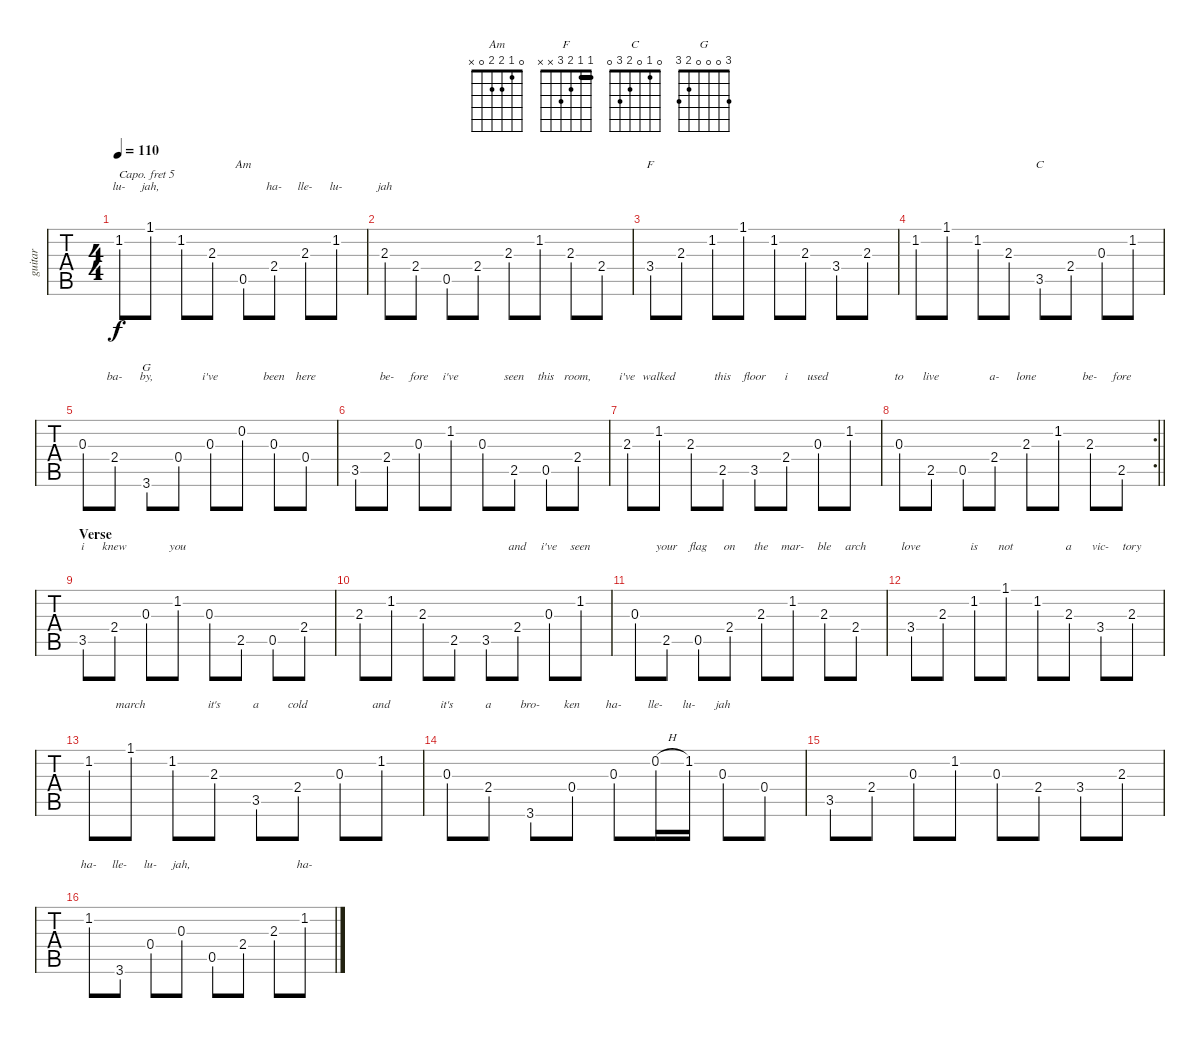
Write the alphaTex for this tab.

\track ("guitar" "guitar") {instrument acousticguitarnylon}
\staff {tabs}
\capo 5
\tuning (E4 B3 G3 D3 A2 E2) {hide}
\chord ("Am" 0 1 2 2 0 x)
\chord ("F" 1 1 2 3 x x) {barre 1}
\chord ("C" 0 1 0 2 3 0)
\chord ("G" 3 0 0 0 2 3)
\ts (4 4)
\tempo 110
\clef g2
\ks c
1.2.8{lyrics (0 "lu-") lyrics (1 "") lyrics (2 "") lyrics (3 "") lyrics (4 "") dy f} 1.1.8{lyrics (0 "jah,") lyrics (1 "") lyrics (2 "") lyrics (3 "") lyrics (4 "")} 1.2.8{lyrics (0 "") lyrics (1 "") lyrics (2 "") lyrics (3 "") lyrics (4 "")} 2.3.8{lyrics (0 "") lyrics (1 "") lyrics (2 "") lyrics (3 "") lyrics (4 "")} 0.5.8{ch "Am" lyrics (0 "") lyrics (1 "") lyrics (2 "") lyrics (3 "") lyrics (4 "")} 2.4.8{lyrics (0 "ha-") lyrics (1 "") lyrics (2 "") lyrics (3 "") lyrics (4 "")} 2.3.8{lyrics (0 "lle-") lyrics (1 "") lyrics (2 "") lyrics (3 "") lyrics (4 "")} 1.2.8{lyrics (0 "lu-") lyrics (1 "") lyrics (2 "") lyrics (3 "") lyrics (4 "")} |
2.3.8{lyrics (0 "jah") lyrics (1 "") lyrics (2 "") lyrics (3 "") lyrics (4 "")} 2.4.8{lyrics (0 "") lyrics (1 "") lyrics (2 "") lyrics (3 "") lyrics (4 "")} 0.5.8{lyrics (0 "") lyrics (1 "") lyrics (2 "") lyrics (3 "") lyrics (4 "")} 2.4.8{lyrics (0 "") lyrics (1 "") lyrics (2 "") lyrics (3 "") lyrics (4 "")} 2.3.8{lyrics (0 "") lyrics (1 "") lyrics (2 "") lyrics (3 "") lyrics (4 "")} 1.2.8{lyrics (0 "") lyrics (1 "") lyrics (2 "") lyrics (3 "") lyrics (4 "")} 2.3.8{lyrics (0 "") lyrics (1 "") lyrics (2 "") lyrics (3 "") lyrics (4 "")} 2.4.8{lyrics (0 "") lyrics (1 "") lyrics (2 "") lyrics (3 "") lyrics (4 "")} |
3.4.8{ch "F" lyrics (0 "") lyrics (1 "") lyrics (2 "") lyrics (3 "") lyrics (4 "")} 2.3.8{lyrics (0 "") lyrics (1 "") lyrics (2 "") lyrics (3 "") lyrics (4 "")} 1.2.8{lyrics (0 "") lyrics (1 "") lyrics (2 "") lyrics (3 "") lyrics (4 "")} 1.1.8{lyrics (0 "") lyrics (1 "") lyrics (2 "") lyrics (3 "") lyrics (4 "")} 1.2.8{lyrics (0 "") lyrics (1 "") lyrics (2 "") lyrics (3 "") lyrics (4 "")} 2.3.8{lyrics (0 "") lyrics (1 "") lyrics (2 "") lyrics (3 "") lyrics (4 "")} 3.4.8{lyrics (0 "") lyrics (1 "") lyrics (2 "") lyrics (3 "") lyrics (4 "")} 2.3.8{lyrics (0 "") lyrics (1 "") lyrics (2 "") lyrics (3 "") lyrics (4 "")} |
1.2.8{lyrics (0 "") lyrics (1 "") lyrics (2 "") lyrics (3 "") lyrics (4 "")} 1.1.8{lyrics (0 "") lyrics (1 "") lyrics (2 "") lyrics (3 "") lyrics (4 "")} 1.2.8{lyrics (0 "") lyrics (1 "") lyrics (2 "") lyrics (3 "") lyrics (4 "")} 2.3.8{lyrics (0 "") lyrics (1 "") lyrics (2 "") lyrics (3 "") lyrics (4 "")} 3.5.8{ch "C" lyrics (0 "") lyrics (1 "") lyrics (2 "") lyrics (3 "") lyrics (4 "")} 2.4.8{lyrics (0 "") lyrics (1 "") lyrics (2 "") lyrics (3 "") lyrics (4 "")} 0.3.8{lyrics (0 "") lyrics (1 "") lyrics (2 "") lyrics (3 "") lyrics (4 "")} 1.2.8{lyrics (0 "") lyrics (1 "") lyrics (2 "") lyrics (3 "") lyrics (4 "")} |
0.3.8{lyrics (0 "") lyrics (1 "") lyrics (2 "") lyrics (3 "") lyrics (4 "")} 2.4.8{lyrics (0 "ba-") lyrics (1 "") lyrics (2 "") lyrics (3 "") lyrics (4 "")} 3.6.8{ch "G" lyrics (0 "by,") lyrics (1 "") lyrics (2 "") lyrics (3 "") lyrics (4 "")} 0.4.8{lyrics (0 "") lyrics (1 "") lyrics (2 "") lyrics (3 "") lyrics (4 "")} 0.3.8{lyrics (0 "i've") lyrics (1 "") lyrics (2 "") lyrics (3 "") lyrics (4 "")} 0.2.8{lyrics (0 "") lyrics (1 "") lyrics (2 "") lyrics (3 "") lyrics (4 "")} 0.3.8{lyrics (0 "been") lyrics (1 "") lyrics (2 "") lyrics (3 "") lyrics (4 "")} 0.4.8{lyrics (0 "here") lyrics (1 "") lyrics (2 "") lyrics (3 "") lyrics (4 "")} |
3.5.8{lyrics (0 "") lyrics (1 "") lyrics (2 "") lyrics (3 "") lyrics (4 "")} 2.4.8{lyrics (0 "be-") lyrics (1 "") lyrics (2 "") lyrics (3 "") lyrics (4 "")} 0.3.8{lyrics (0 "fore") lyrics (1 "") lyrics (2 "") lyrics (3 "") lyrics (4 "")} 1.2.8{lyrics (0 "i've") lyrics (1 "") lyrics (2 "") lyrics (3 "") lyrics (4 "")} 0.3.8{lyrics (0 "") lyrics (1 "") lyrics (2 "") lyrics (3 "") lyrics (4 "")} 2.5.8{lyrics (0 "seen") lyrics (1 "") lyrics (2 "") lyrics (3 "") lyrics (4 "")} 0.5.8{lyrics (0 "this") lyrics (1 "") lyrics (2 "") lyrics (3 "") lyrics (4 "")} 2.4.8{lyrics (0 "room,") lyrics (1 "") lyrics (2 "") lyrics (3 "") lyrics (4 "")} |
2.3.8{lyrics (0 "i've") lyrics (1 "") lyrics (2 "") lyrics (3 "") lyrics (4 "")} 1.2.8{lyrics (0 "walked") lyrics (1 "") lyrics (2 "") lyrics (3 "") lyrics (4 "")} 2.3.8{lyrics (0 "") lyrics (1 "") lyrics (2 "") lyrics (3 "") lyrics (4 "")} 2.5.8{lyrics (0 "this") lyrics (1 "") lyrics (2 "") lyrics (3 "") lyrics (4 "")} 3.5.8{lyrics (0 "floor") lyrics (1 "") lyrics (2 "") lyrics (3 "") lyrics (4 "")} 2.4.8{lyrics (0 "i") lyrics (1 "") lyrics (2 "") lyrics (3 "") lyrics (4 "")} 0.3.8{lyrics (0 "used") lyrics (1 "") lyrics (2 "") lyrics (3 "") lyrics (4 "")} 1.2.8{lyrics (0 "") lyrics (1 "") lyrics (2 "") lyrics (3 "") lyrics (4 "")} |
\rc 2
\barLineRight lightlight
0.3.8{lyrics (0 "to") lyrics (1 "") lyrics (2 "") lyrics (3 "") lyrics (4 "")} 2.5.8{lyrics (0 "live") lyrics (1 "") lyrics (2 "") lyrics (3 "") lyrics (4 "")} 0.5.8{lyrics (0 "") lyrics (1 "") lyrics (2 "") lyrics (3 "") lyrics (4 "")} 2.4.8{lyrics (0 "a-") lyrics (1 "") lyrics (2 "") lyrics (3 "") lyrics (4 "")} 2.3.8{lyrics (0 "lone") lyrics (1 "") lyrics (2 "") lyrics (3 "") lyrics (4 "")} 1.2.8{lyrics (0 "") lyrics (1 "") lyrics (2 "") lyrics (3 "") lyrics (4 "")} 2.3.8{lyrics (0 "be-") lyrics (1 "") lyrics (2 "") lyrics (3 "") lyrics (4 "")} 2.5.8{lyrics (0 "fore") lyrics (1 "") lyrics (2 "") lyrics (3 "") lyrics (4 "")} |
\section ("" "Verse")
3.5.8{lyrics (0 "i") lyrics (1 "") lyrics (2 "") lyrics (3 "") lyrics (4 "")} 2.4.8{lyrics (0 "knew") lyrics (1 "") lyrics (2 "") lyrics (3 "") lyrics (4 "")} 0.3.8{lyrics (0 "") lyrics (1 "") lyrics (2 "") lyrics (3 "") lyrics (4 "")} 1.2.8{lyrics (0 "you") lyrics (1 "") lyrics (2 "") lyrics (3 "") lyrics (4 "")} 0.3.8{lyrics (0 "") lyrics (1 "") lyrics (2 "") lyrics (3 "") lyrics (4 "")} 2.5.8{lyrics (0 "") lyrics (1 "") lyrics (2 "") lyrics (3 "") lyrics (4 "")} 0.5.8{lyrics (0 "") lyrics (1 "") lyrics (2 "") lyrics (3 "") lyrics (4 "")} 2.4.8{lyrics (0 "") lyrics (1 "") lyrics (2 "") lyrics (3 "") lyrics (4 "")} |
2.3.8{lyrics (0 "") lyrics (1 "") lyrics (2 "") lyrics (3 "") lyrics (4 "")} 1.2.8{lyrics (0 "") lyrics (1 "") lyrics (2 "") lyrics (3 "") lyrics (4 "")} 2.3.8{lyrics (0 "") lyrics (1 "") lyrics (2 "") lyrics (3 "") lyrics (4 "")} 2.5.8{lyrics (0 "") lyrics (1 "") lyrics (2 "") lyrics (3 "") lyrics (4 "")} 3.5.8{lyrics (0 "") lyrics (1 "") lyrics (2 "") lyrics (3 "") lyrics (4 "")} 2.4.8{lyrics (0 "and") lyrics (1 "") lyrics (2 "") lyrics (3 "") lyrics (4 "")} 0.3.8{lyrics (0 "i've") lyrics (1 "") lyrics (2 "") lyrics (3 "") lyrics (4 "")} 1.2.8{lyrics (0 "seen") lyrics (1 "") lyrics (2 "") lyrics (3 "") lyrics (4 "")} |
0.3.8{lyrics (0 "") lyrics (1 "") lyrics (2 "") lyrics (3 "") lyrics (4 "")} 2.5.8{lyrics (0 "your") lyrics (1 "") lyrics (2 "") lyrics (3 "") lyrics (4 "")} 0.5.8{lyrics (0 "flag") lyrics (1 "") lyrics (2 "") lyrics (3 "") lyrics (4 "")} 2.4.8{lyrics (0 "on") lyrics (1 "") lyrics (2 "") lyrics (3 "") lyrics (4 "")} 2.3.8{lyrics (0 "the") lyrics (1 "") lyrics (2 "") lyrics (3 "") lyrics (4 "")} 1.2.8{lyrics (0 "mar-") lyrics (1 "") lyrics (2 "") lyrics (3 "") lyrics (4 "")} 2.3.8{lyrics (0 "ble") lyrics (1 "") lyrics (2 "") lyrics (3 "") lyrics (4 "")} 2.4.8{lyrics (0 "arch") lyrics (1 "") lyrics (2 "") lyrics (3 "") lyrics (4 "")} |
3.4.8{lyrics (0 "love") lyrics (1 "") lyrics (2 "") lyrics (3 "") lyrics (4 "")} 2.3.8{lyrics (0 "") lyrics (1 "") lyrics (2 "") lyrics (3 "") lyrics (4 "")} 1.2.8{lyrics (0 "is") lyrics (1 "") lyrics (2 "") lyrics (3 "") lyrics (4 "")} 1.1.8{lyrics (0 "not") lyrics (1 "") lyrics (2 "") lyrics (3 "") lyrics (4 "")} 1.2.8{lyrics (0 "") lyrics (1 "") lyrics (2 "") lyrics (3 "") lyrics (4 "")} 2.3.8{lyrics (0 "a") lyrics (1 "") lyrics (2 "") lyrics (3 "") lyrics (4 "")} 3.4.8{lyrics (0 "vic-") lyrics (1 "") lyrics (2 "") lyrics (3 "") lyrics (4 "")} 2.3.8{lyrics (0 "tory") lyrics (1 "") lyrics (2 "") lyrics (3 "") lyrics (4 "")} |
1.2.8{lyrics (0 "") lyrics (1 "") lyrics (2 "") lyrics (3 "") lyrics (4 "")} 1.1.8{lyrics (0 "march") lyrics (1 "") lyrics (2 "") lyrics (3 "") lyrics (4 "")} 1.2.8{lyrics (0 "") lyrics (1 "") lyrics (2 "") lyrics (3 "") lyrics (4 "")} 2.3.8{lyrics (0 "it's") lyrics (1 "") lyrics (2 "") lyrics (3 "") lyrics (4 "")} 3.5.8{lyrics (0 "a") lyrics (1 "") lyrics (2 "") lyrics (3 "") lyrics (4 "")} 2.4.8{lyrics (0 "cold") lyrics (1 "") lyrics (2 "") lyrics (3 "") lyrics (4 "")} 0.3.8{lyrics (0 "") lyrics (1 "") lyrics (2 "") lyrics (3 "") lyrics (4 "")} 1.2.8{lyrics (0 "and") lyrics (1 "") lyrics (2 "") lyrics (3 "") lyrics (4 "")} |
0.3.8{lyrics (0 "it's") lyrics (1 "") lyrics (2 "") lyrics (3 "") lyrics (4 "")} 2.4.8{lyrics (0 "a") lyrics (1 "") lyrics (2 "") lyrics (3 "") lyrics (4 "")} 3.6.8{lyrics (0 "bro-") lyrics (1 "") lyrics (2 "") lyrics (3 "") lyrics (4 "")} 0.4.8{lyrics (0 "ken") lyrics (1 "") lyrics (2 "") lyrics (3 "") lyrics (4 "")} 0.3.8{lyrics (0 "ha-") lyrics (1 "") lyrics (2 "") lyrics (3 "") lyrics (4 "")} 0.2{h}.16{lyrics (0 "lle-") lyrics (1 "") lyrics (2 "") lyrics (3 "") lyrics (4 "")} 1.2.16{lyrics (0 "lu-") lyrics (1 "") lyrics (2 "") lyrics (3 "") lyrics (4 "")} 0.3.8{lyrics (0 "jah") lyrics (1 "") lyrics (2 "") lyrics (3 "") lyrics (4 "")} 0.4.8{lyrics (0 "") lyrics (1 "") lyrics (2 "") lyrics (3 "") lyrics (4 "")} |
3.5.8{lyrics (0 "") lyrics (1 "") lyrics (2 "") lyrics (3 "") lyrics (4 "")} 2.4.8{lyrics (0 "") lyrics (1 "") lyrics (2 "") lyrics (3 "") lyrics (4 "")} 0.3.8{lyrics (0 "") lyrics (1 "") lyrics (2 "") lyrics (3 "") lyrics (4 "")} 1.2.8{lyrics (0 "") lyrics (1 "") lyrics (2 "") lyrics (3 "") lyrics (4 "")} 0.3.8{lyrics (0 "") lyrics (1 "") lyrics (2 "") lyrics (3 "") lyrics (4 "")} 2.4.8{lyrics (0 "") lyrics (1 "") lyrics (2 "") lyrics (3 "") lyrics (4 "")} 3.4.8{lyrics (0 "") lyrics (1 "") lyrics (2 "") lyrics (3 "") lyrics (4 "")} 2.3.8{lyrics (0 "") lyrics (1 "") lyrics (2 "") lyrics (3 "") lyrics (4 "")} |
1.2.8{lyrics (0 "ha-") lyrics (1 "") lyrics (2 "") lyrics (3 "") lyrics (4 "")} 3.6.8{lyrics (0 "lle-") lyrics (1 "") lyrics (2 "") lyrics (3 "") lyrics (4 "")} 0.4.8{lyrics (0 "lu-") lyrics (1 "") lyrics (2 "") lyrics (3 "") lyrics (4 "")} 0.3.8{lyrics (0 "jah,") lyrics (1 "") lyrics (2 "") lyrics (3 "") lyrics (4 "")} 0.5.8{lyrics (0 "") lyrics (1 "") lyrics (2 "") lyrics (3 "") lyrics (4 "")} 2.4.8{lyrics (0 "") lyrics (1 "") lyrics (2 "") lyrics (3 "") lyrics (4 "")} 2.3.8{lyrics (0 "") lyrics (1 "") lyrics (2 "") lyrics (3 "") lyrics (4 "")} 1.2.8{lyrics (0 "ha-") lyrics (1 "") lyrics (2 "") lyrics (3 "") lyrics (4 "")}
